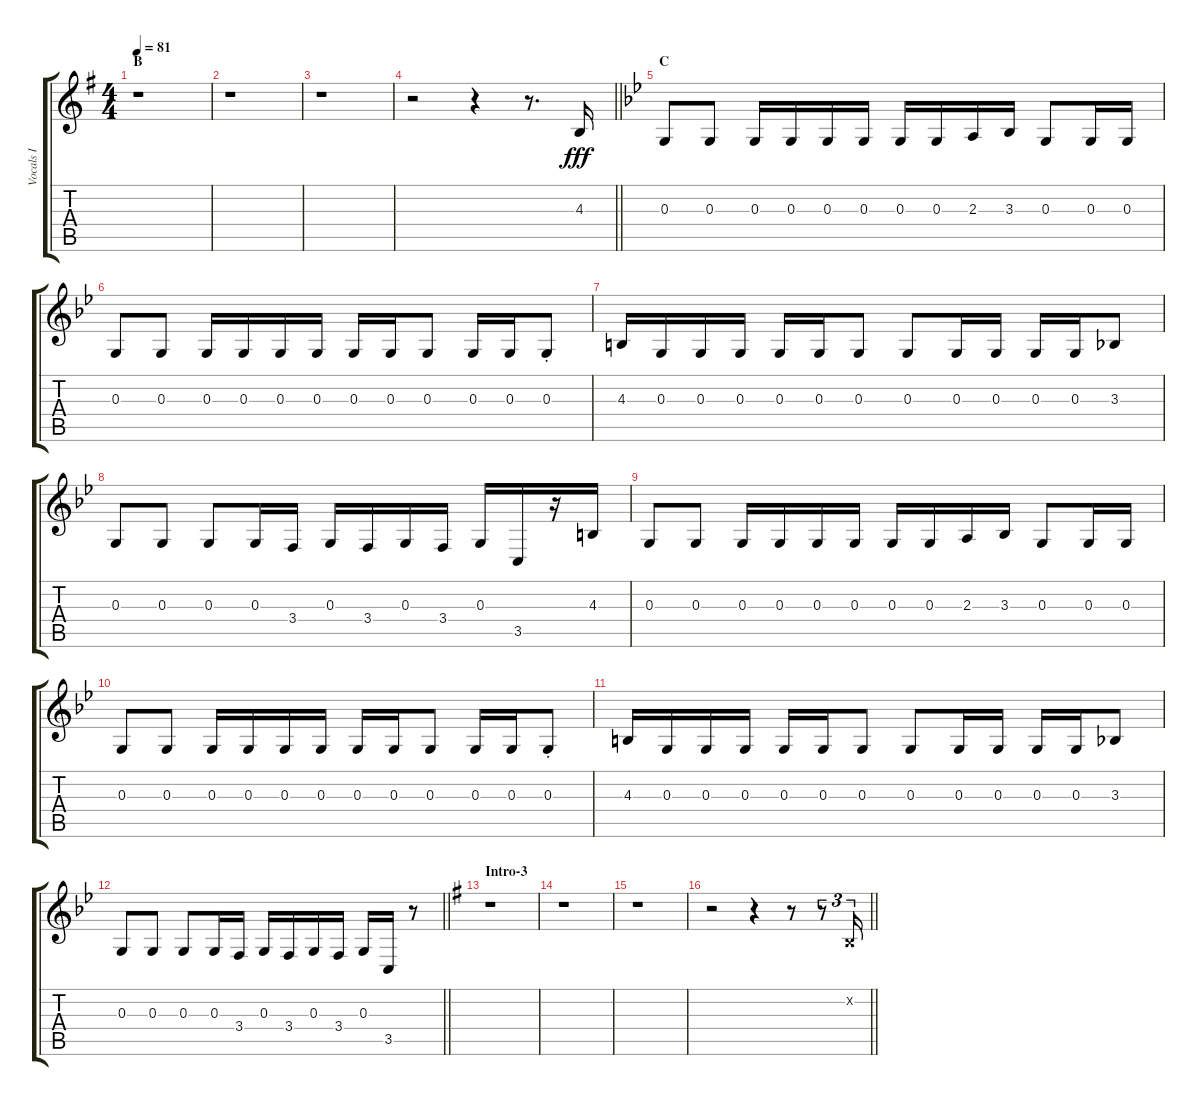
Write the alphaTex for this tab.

\track ("Vocals I" "Vocals I") {instrument voiceoohs}
\staff {score tabs}
\tuning (E4 B3 G3 D3 A2 E2) {hide}
\ts (4 4)
\section ("" "B")
\tempo 81
\clef g2
\ks g
r.1{dy fff} |
r.1 |
r.1 |
\barLineRight lightlight
r.2 r.4 r.8{d} 4.3.16 |
\section ("" "C")
\ks bb
0.3.8 0.3.8 0.3.16 0.3.16 0.3.16 0.3.16 0.3.16 0.3.16 2.3.16 3.3.16 0.3.8 0.3.16 0.3.16 |
0.3.8 0.3.8 0.3.16 0.3.16 0.3.16 0.3.16 0.3.16 0.3.16 0.3.8 0.3.16 0.3.16 0.3{st}.8 |
4.3.16 0.3.16 0.3.16 0.3.16 0.3.16 0.3.16 0.3.8 0.3.8 0.3.16 0.3.16 0.3.16 0.3.16 3.3.8 |
0.3.8 0.3.8 0.3.8 0.3.16 3.4.16 0.3.16 3.4.16 0.3.16 3.4.16 0.3.16 3.5.16 r.16 4.3.16 |
0.3.8 0.3.8 0.3.16 0.3.16 0.3.16 0.3.16 0.3.16 0.3.16 2.3.16 3.3.16 0.3.8 0.3.16 0.3.16 |
0.3.8 0.3.8 0.3.16 0.3.16 0.3.16 0.3.16 0.3.16 0.3.16 0.3.8 0.3.16 0.3.16 0.3{st}.8 |
4.3.16 0.3.16 0.3.16 0.3.16 0.3.16 0.3.16 0.3.8 0.3.8 0.3.16 0.3.16 0.3.16 0.3.16 3.3.8 |
\barLineRight lightlight
0.3.8 0.3.8 0.3.8 0.3.16 3.4.16 0.3.16 3.4.16 0.3.16 3.4.16 0.3.16 3.5.16 r.8 |
\section ("" "Intro-3")
\ks g
r.1 |
r.1 |
r.1 |
\barLineRight lightlight
r.2 r.4 r.8 r.8{tu (3 2)} 0.2{x}.16{tu (3 2)}
